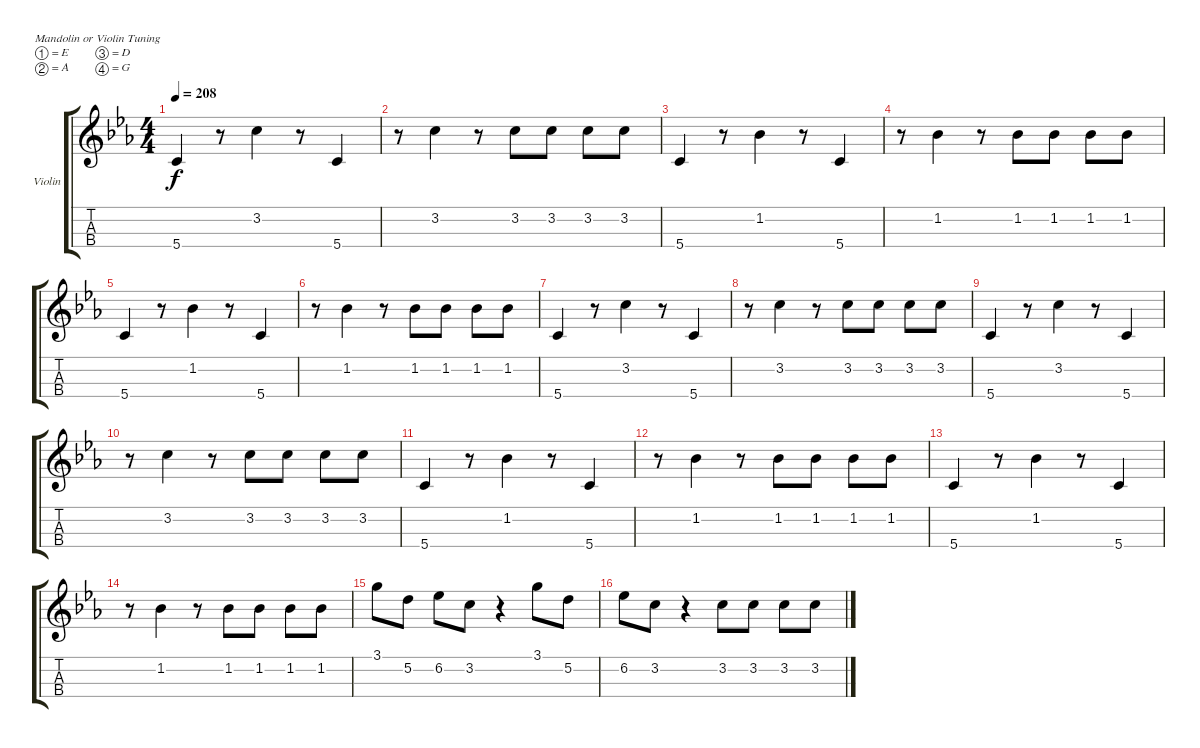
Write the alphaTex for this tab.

\defaultSystemsLayout 4
\bracketExtendMode groupsimilarinstruments
\firstSystemTrackNameOrientation horizontal
\otherSystemsTrackNameOrientation horizontal
\track ("Violin" "Violin") {instrument violin}
\staff {score tabs}
\tuning (E5 A4 D4 G3)
\ts (4 4)
\tempo 208
\clef g2
\ks eb
5.4.4{dy f} r.8 3.2.4 r.8 5.4.4 |
r.8 3.2.4 r.8 3.2.8 3.2.8 3.2.8 3.2.8 |
5.4.4 r.8 1.2.4 r.8 5.4.4 |
r.8 1.2.4 r.8 1.2.8 1.2.8 1.2.8 1.2.8 |
5.4.4 r.8 1.2.4 r.8 5.4.4 |
r.8 1.2.4 r.8 1.2.8 1.2.8 1.2.8 1.2.8 |
5.4.4 r.8 3.2.4 r.8 5.4.4 |
r.8 3.2.4 r.8 3.2.8 3.2.8 3.2.8 3.2.8 |
5.4.4 r.8 3.2.4 r.8 5.4.4 |
r.8 3.2.4 r.8 3.2.8 3.2.8 3.2.8 3.2.8 |
5.4.4 r.8 1.2.4 r.8 5.4.4 |
r.8 1.2.4 r.8 1.2.8 1.2.8 1.2.8 1.2.8 |
5.4.4 r.8 1.2.4 r.8 5.4.4 |
r.8 1.2.4 r.8 1.2.8 1.2.8 1.2.8 1.2.8 |
3.1.8 5.2.8 6.2.8 3.2.8 r.4 3.1.8 5.2.8 |
6.2.8 3.2.8 r.4 3.2.8 3.2.8 3.2.8 3.2.8
